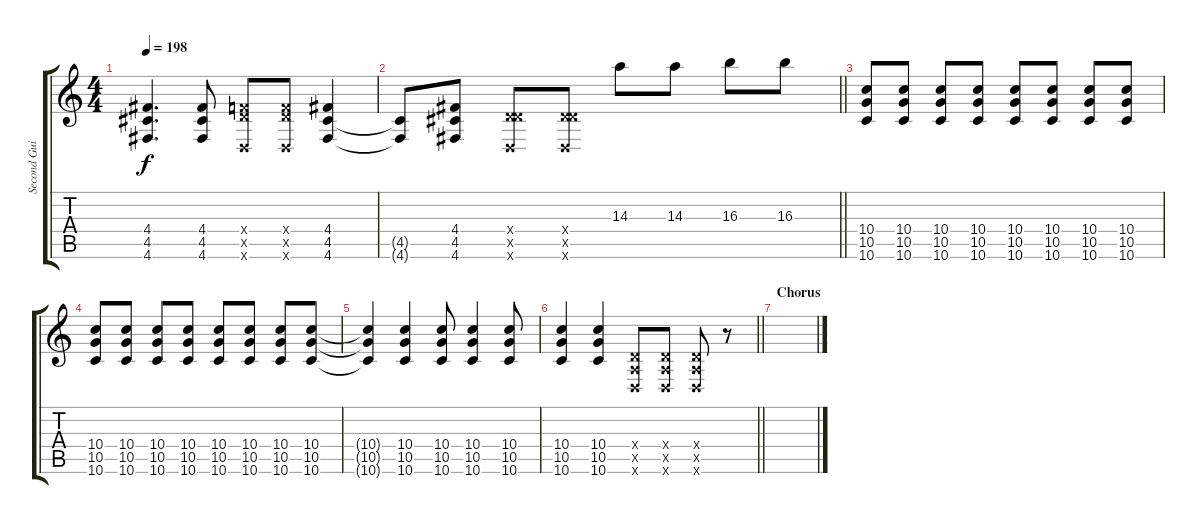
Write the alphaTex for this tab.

\track ("Second Guitar" "Second Gui") {instrument overdrivenguitar}
\staff {score tabs}
\tuning (E4 B3 G3 D3 A2 D2) {hide}
\ts (4 4)
\tempo 198
\clef g2
\ks c
(4.4 4.5 4.6).4{d dy f} (4.4 4.5 4.6).8 (0.4{x} 8.5{x} 0.6{x}).8 (0.4{x} 8.5{x} 0.6{x}).8 (4.4 4.5 4.6).4 |
\barLineRight lightlight
(4.5{t} 4.6{t}).8 (4.4 4.5 4.6).8 (0.4{x} 5.5{x} 0.6{x}).8 (0.4{x} 5.5{x} 0.6{x}).8 14.3.8 14.3.8 16.3.8 16.3.8 |
(10.4 10.5 10.6).8 (10.4 10.5 10.6).8 (10.4 10.5 10.6).8 (10.4 10.5 10.6).8 (10.4 10.5 10.6).8 (10.4 10.5 10.6).8 (10.4 10.5 10.6).8 (10.4 10.5 10.6).8 |
(10.4 10.5 10.6).8 (10.4 10.5 10.6).8 (10.4 10.5 10.6).8 (10.4 10.5 10.6).8 (10.4 10.5 10.6).8 (10.4 10.5 10.6).8 (10.4 10.5 10.6).8 (10.4 10.5 10.6).8 |
(10.4{t} 10.5{t} 10.6{t}).4 (10.4 10.5 10.6).4 (10.4 10.5 10.6).8 (10.4 10.5 10.6).4 (10.4 10.5 10.6).8 |
\barLineRight lightlight
(10.4 10.5 10.6).4 (10.4 10.5 10.6).4 (0.4{x} 0.5{x} 0.6{x}).8 (0.4{x} 0.5{x} 0.6{x}).8 (0.4{x} 0.5{x} 0.6{x}).8 r.8 |
\section ("" "Chorus")
